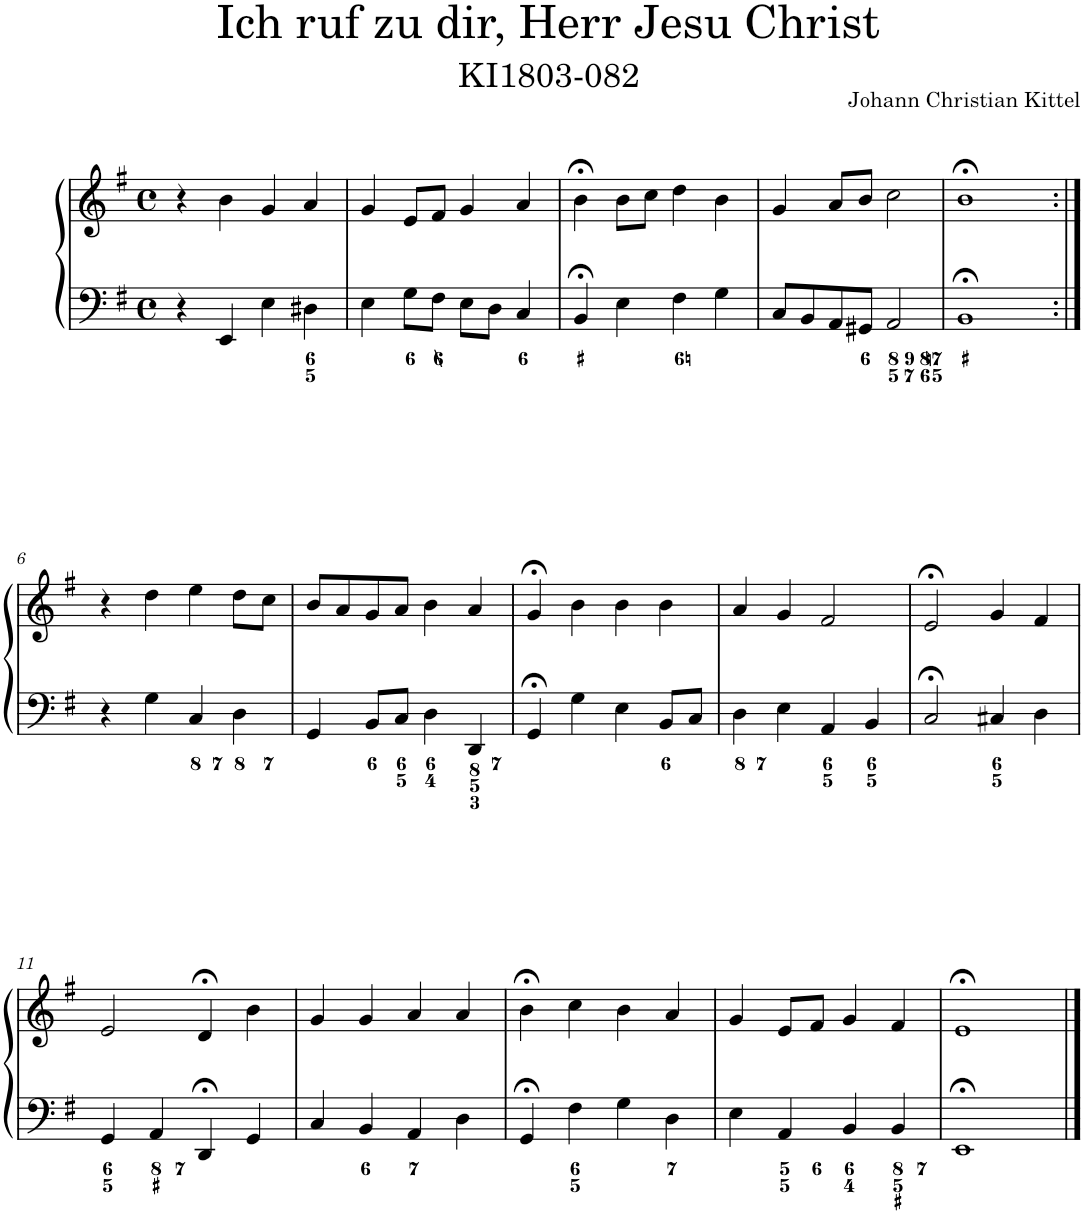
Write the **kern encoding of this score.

**kern	**kern
*part1	*part1
*staff2	*staff1
*I"Piano	*
*I'Pno.	*
*clefF4	*clefG2
*k[f#]	*k[f#]
*M4/4	*M4/4
*met(c)	*met(c)
=1	=1
4r	4r
4EE/	4b\
4E\	4g/
4D#X\	4a/
=2	=2
4E\	4g/
8G\L	8e/L
8F#\J	8f#/J
8E\L	4g/
8D\J	.
4C/	4a/
=3	=3
4BB;</	4b;<\
4E\	8b\L
.	8cc\J
4F#\	4dd\
4G\	4b\
=4	=4
8C/L	4g/
8BB/	.
8AA/	8a/L
8GG#X/J	8b/J
2AA/	2cc\
=5	=5
1BB;<	1b;<
!!LO:LB:g=z
=6:|!	=6:|!
4r	4r
4G\	4dd\
4C/	4ee\
4D\	8dd\L
.	8cc\J
=7	=7
4GG/	8b/L
.	8a/
8BB/L	8g/
8C/J	8a/J
4D\	4b\
4DD/	4a/
=8	=8
4GG;</	4g;</
4G\	4b\
4E\	4b\
8BB/L	4b\
8C/J	.
=9	=9
4D\	4a/
4E\	4g/
4AA/	2f#/
4BB/	.
=10	=10
2C;</	2e;</
4C#X/	4g/
4D\	4f#/
!!LO:LB:g=z
=11	=11
4GG/	2e/
4AA/	.
4DD;</	4d;</
4GG/	4b\
=12	=12
4C/	4g/
4BB/	4g/
4AA/	4a/
4D\	4a/
=13	=13
4GG;</	4b;<\
4F#\	4cc\
4G\	4b\
4D\	4a/
=14	=14
4E\	4g/
4AA/	8e/L
.	8f#/J
4BB/	4g/
4BB/	4f#/
=15	=15
1EE;<	1e;<
==	==
*-	*-
